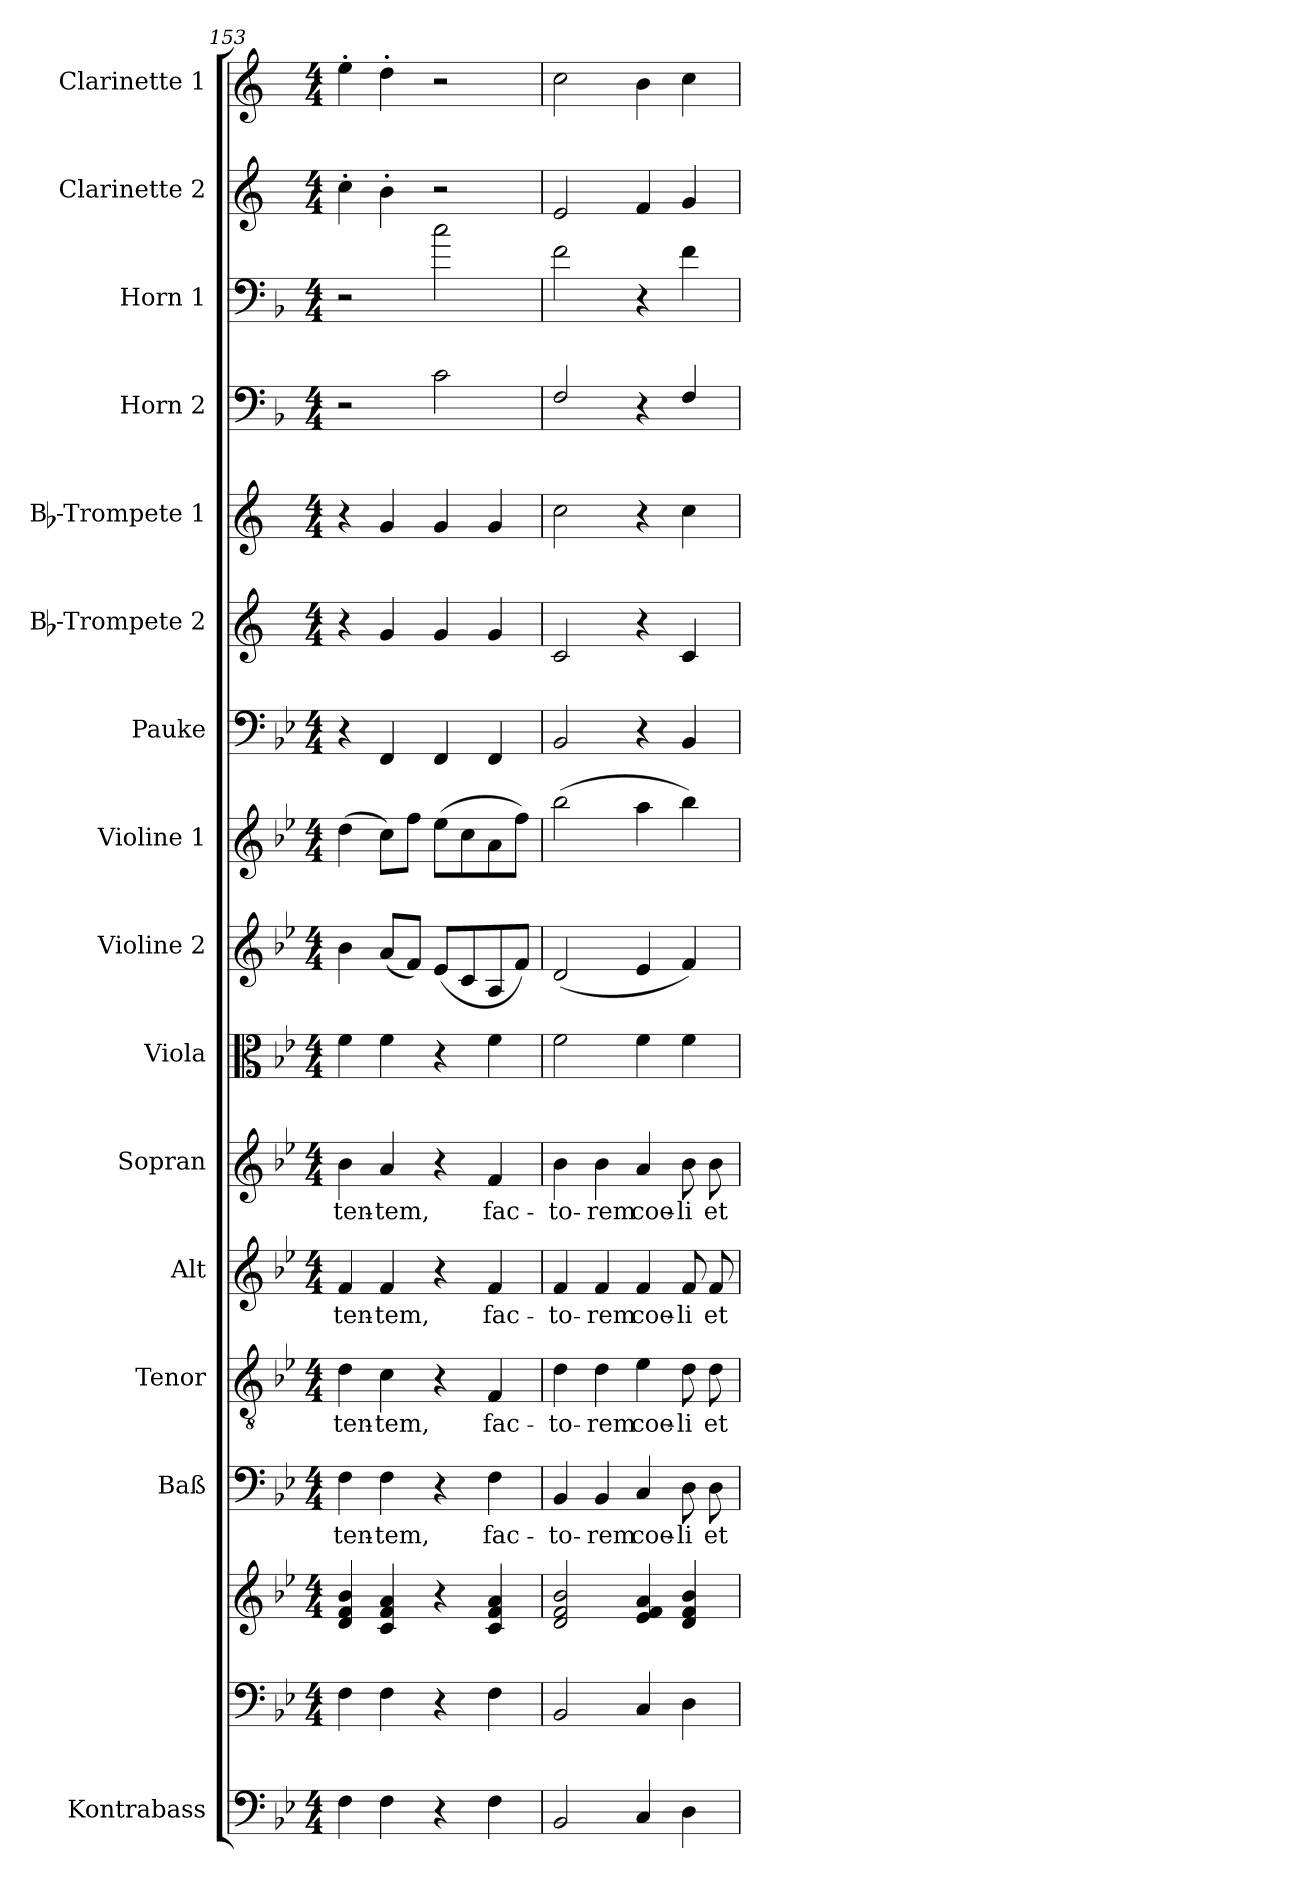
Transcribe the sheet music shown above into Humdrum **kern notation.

**kern	**kern	**kern	**kern	**text	**kern	**text	**kern	**text	**kern	**text	**kern	**kern	**kern	**kern	**kern	**kern	**kern	**kern	**kern	**kern
*part16	*part15	*part15	*part14	*part14	*part13	*part13	*part12	*part12	*part11	*part11	*part10	*part9	*part8	*part7	*part6	*part5	*part4	*part3	*part2	*part1
*staff17	*staff16	*staff15	*staff14	*staff14	*staff13	*staff13	*staff12	*staff12	*staff11	*staff11	*staff10	*staff9	*staff8	*staff7	*staff6	*staff5	*staff4	*staff3	*staff2	*staff1
*I"Kontrabass	*	*	*I"Baß	*	*I"Tenor	*	*I"Alt	*	*I"Sopran	*	*I"Viola	*I"Violine 2	*I"Violine 1	*I"Pauke	*I"Bb-Trompete 2	*I"Bb-Trompete 1	*I"Horn 2	*I"Horn 1	*I"Clarinette 2	*I"Clarinette 1
*I'Kb.	*	*	*I'Baß	*	*I'Ten	*	*I'Alt	*	*I'Sop	*	*I'Vla.	*I'Vln. 2	*I'Vln. 1	*I'Pk.	*I'Bb Trp. 2	*I'Bb Trp. 1	*I'Hrn. 2	*I'Hrn. 1	*I'Cl. 2	*I'Cl. 1
*clefF4	*clefF4	*clefG2	*clefF4	*	*clefGv2	*	*clefG2	*	*clefG2	*	*clefC3	*clefG2	*clefG2	*clefF4	*clefG2	*clefG2	*clefF4	*clefF4	*clefG2	*clefG2
*ITrd7c12	*	*	*	*	*	*	*	*	*	*	*	*	*	*	*ITrd1c2	*ITrd1c2	*ITrd4c7	*ITrd4c7	*ITrd1c2	*ITrd1c2
*k[b-e-]	*k[b-e-]	*k[b-e-]	*k[b-e-]	*	*k[b-e-]	*	*k[b-e-]	*	*k[b-e-]	*	*k[b-e-]	*k[b-e-]	*k[b-e-]	*k[b-e-]	*k[b-e-]	*k[b-e-]	*k[b-e-]	*k[b-e-]	*k[b-e-]	*k[b-e-]
*B-:	*B-:	*B-:	*B-:	*	*B-:	*	*B-:	*	*B-:	*	*B-:	*B-:	*B-:	*B-:	*B-:	*B-:	*B-:	*B-:	*B-:	*B-:
*M4/4	*M4/4	*M4/4	*M4/4	*	*M4/4	*	*M4/4	*	*M4/4	*	*M4/4	*M4/4	*M4/4	*M4/4	*M4/4	*M4/4	*M4/4	*M4/4	*M4/4	*M4/4
=153	=153	=153	=153	=153	=153	=153	=153	=153	=153	=153	=153	=153	=153	=153	=153	=153	=153	=153	=153	=153
!	!	!	!	!LO:LY:b	!	!LO:LY:b	!	!LO:LY:b	!	!LO:LY:b	!	!	!	!	!	!	!	!	!	!
4FF\	4F\	4d/ 4f/ 4b-/	4F\	-ten-	4d\	-ten-	4f/	-ten-	4b-\	-ten-	4f\	4b-\	(>4dd\	4r	4r	4r	2r	2r	4b-'>\	4dd'>\
!	!	!	!	!LO:LY:b	!	!LO:LY:b	!	!LO:LY:b	!	!LO:LY:b	!	!	!	!	!	!	!	!	!	!
4FF\	4F\	4c/ 4f/ 4a/	4F\	-tem,	4c\	-tem,	4f/	-tem,	4a/	-tem,	4f\	(<8a/L	8cc\L)	4FF/	4f/	4f/	.	.	4a'>\	4cc'>\
.	.	.	.	.	.	.	.	.	.	.	.	8f/J)	8ff\J	.	.	.	.	.	.	.
4r	4r	4r	4r	.	4r	.	4r	.	4r	.	4r	(<8e-/L	(>8ee-\L	4FF/	4f/	4f/	2F\	2f\	2r	2r
.	.	.	.	.	.	.	.	.	.	.	.	8c/	8cc\	.	.	.	.	.	.	.
!	!	!	!	!LO:LY:b	!	!LO:LY:b	!	!LO:LY:b	!	!LO:LY:b	!	!	!	!	!	!	!	!	!	!
4FF\	4F\	4c/ 4f/ 4a/	4F\	fac-	4F/	fac-	4f/	fac-	4f/	fac-	4f\	8A/	8a\	4FF/	4f/	4f/	.	.	.	.
.	.	.	.	.	.	.	.	.	.	.	.	8f/J)	8ff\J)	.	.	.	.	.	.	.
=154	=154	=154	=154	=154	=154	=154	=154	=154	=154	=154	=154	=154	=154	=154	=154	=154	=154	=154	=154	=154
!	!	!	!	!LO:LY:b	!	!LO:LY:b	!	!LO:LY:b	!	!LO:LY:b	!	!	!	!	!	!	!	!	!	!
2BBB-/	2BB-/	2d/ 2f/ 2b-/	4BB-/	-to-	4d\	-to-	4f/	-to-	4b-\	-to-	2f\	(<2d/	(>2bb-\	2BB-/	2B-/	2b-\	2BB-/	2B-\	2d/	2b-\
!	!	!	!	!LO:LY:b	!	!LO:LY:b	!	!LO:LY:b	!	!LO:LY:b	!	!	!	!	!	!	!	!	!	!
.	.	.	4BB-/	-rem	4d\	-rem	4f/	-rem	4b-\	-rem	.	.	.	.	.	.	.	.	.	.
!	!	!	!	!LO:LY:b	!	!LO:LY:b	!	!LO:LY:b	!	!LO:LY:b	!	!	!	!	!	!	!	!	!	!
4CC/	4C/	4e-/ 4f/ 4a/	4C/	coe-	4e-\	coe-	4f/	coe-	4a/	coe-	4f\	4e-/	4aa\	4r	4r	4r	4r	4r	4e-/	4a\
!	!	!	!	!LO:LY:b	!	!LO:LY:b	!	!LO:LY:b	!	!LO:LY:b	!	!	!	!	!	!	!	!	!	!
4DD\	4D\	4d/ 4f/ 4b-/	8D\	-li	8d\	-li	8f/	-li	8b-\	-li	4f\	4f/)	4bb-\)	4BB-/	4B-/	4b-\	4BB-/	4B-\	4f/	4b-\
!	!	!	!	!LO:LY:b	!	!LO:LY:b	!	!LO:LY:b	!	!LO:LY:b	!	!	!	!	!	!	!	!	!	!
.	.	.	8D\	et	8d\	et	8f/	et	8b-\	et	.	.	.	.	.	.	.	.	.	.
=	=	=	=	=	=	=	=	=	=	=	=	=	=	=	=	=	=	=	=	=
*-	*-	*-	*-	*-	*-	*-	*-	*-	*-	*-	*-	*-	*-	*-	*-	*-	*-	*-	*-	*-
